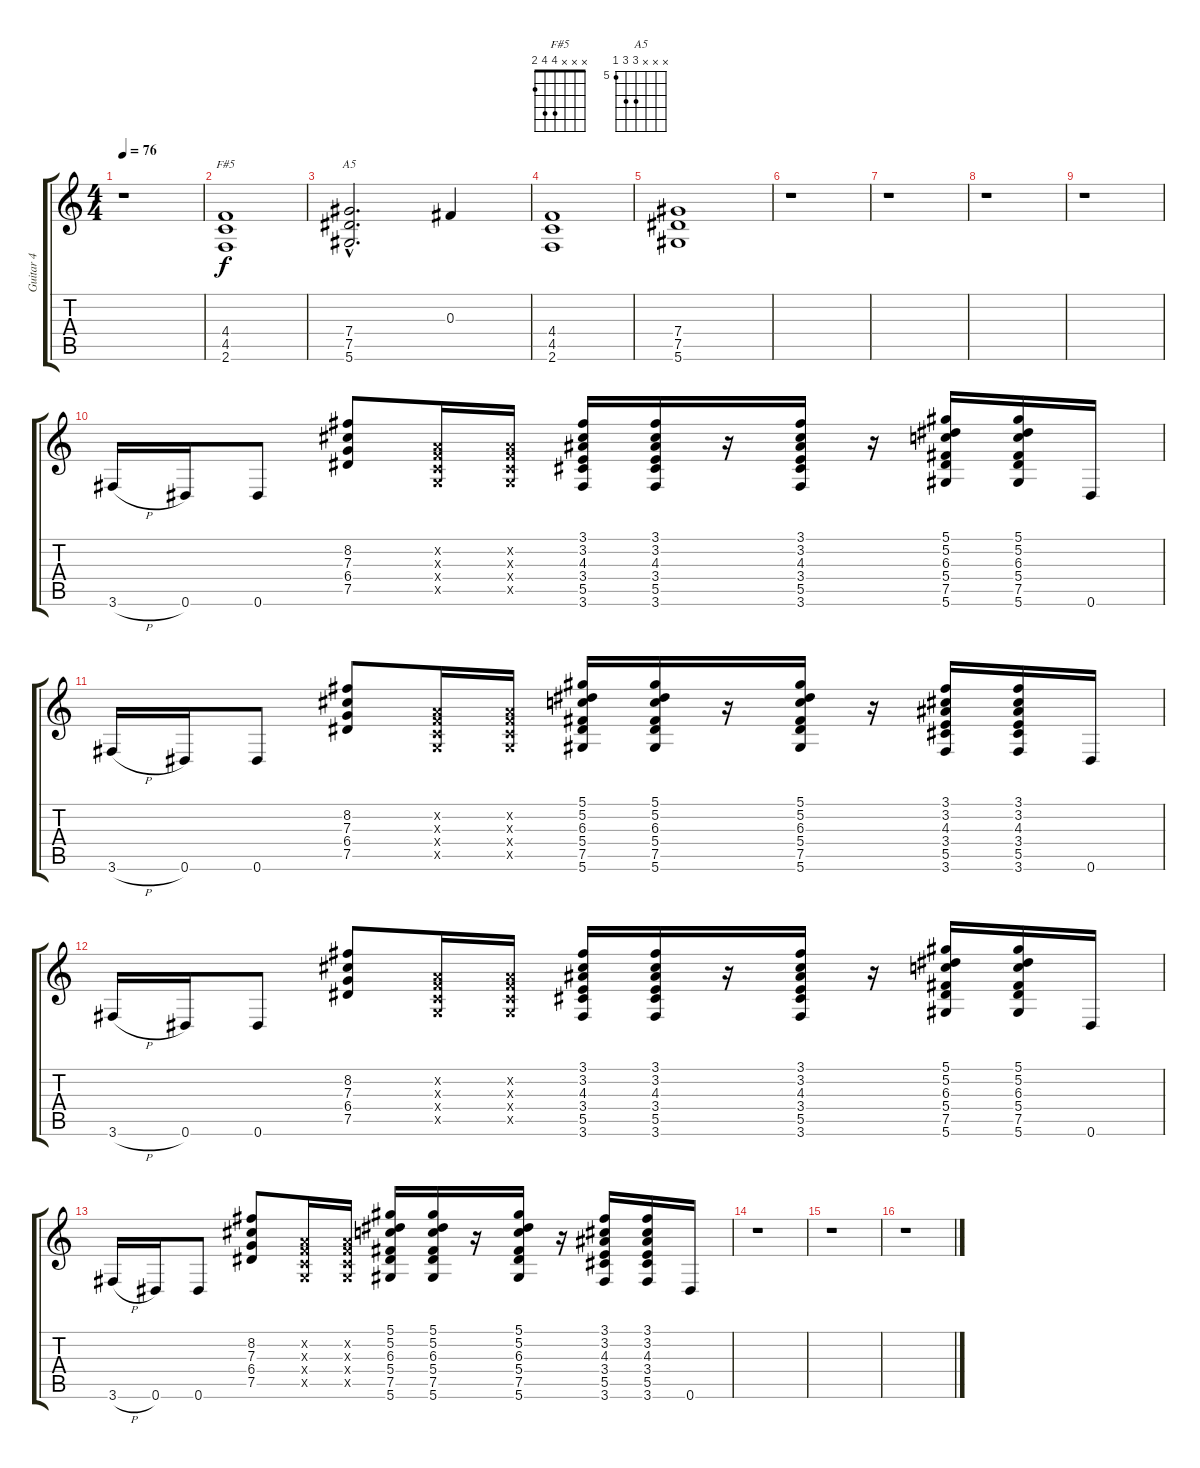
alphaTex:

\track ("Guitar 4" "Guitar 4") {instrument overdrivenguitar}
\staff {score tabs}
\tuning (Eb4 Bb3 Gb3 Db3 Ab2 Eb2) {hide}
\chord ("F#5" x x x 4 4 2)
\chord ("A5" x x x 7 7 5) {firstfret 5}
\ts (4 4)
\tempo 76
\clef g2
\ks c
r.1{dy f} |
(4.4 4.5 2.6).1{ch "F#5"} |
(7.4{hac} 7.5{hac} 5.6{hac}).2{d ch "A5"} 0.3.4 |
(4.4 4.5 2.6).1 |
(7.4 7.5 5.6).1 |
r.1 |
r.1 |
r.1 |
r.1 |
3.6{h}.16 0.6.16 0.6.8 (8.2 7.3 6.4 7.5).8 (-1.2{x} -1.3{x} -1.4{x} -1.5{x}).16 (-1.2{x} -1.3{x} -1.4{x} -1.5{x}).16 (3.1 3.2 4.3 3.4 5.5 3.6).16 (3.1 3.2 4.3 3.4 5.5 3.6).16 r.16 (3.1 3.2 4.3 3.4 5.5 3.6).16 r.16 (5.1 5.2 6.3 5.4 7.5 5.6).16 (5.1 5.2 6.3 5.4 7.5 5.6).16 0.6.16 |
3.6{h}.16 0.6.16 0.6.8 (8.2 7.3 6.4 7.5).8 (-1.2{x} -1.3{x} -1.4{x} -1.5{x}).16 (-1.2{x} -1.3{x} -1.4{x} -1.5{x}).16 (5.1 5.2 6.3 5.4 7.5 5.6).16 (5.1 5.2 6.3 5.4 7.5 5.6).16 r.16 (5.1 5.2 6.3 5.4 7.5 5.6).16 r.16 (3.1 3.2 4.3 3.4 5.5 3.6).16 (3.1 3.2 4.3 3.4 5.5 3.6).16 0.6.16 |
3.6{h}.16 0.6.16 0.6.8 (8.2 7.3 6.4 7.5).8 (-1.2{x} -1.3{x} -1.4{x} -1.5{x}).16 (-1.2{x} -1.3{x} -1.4{x} -1.5{x}).16 (3.1 3.2 4.3 3.4 5.5 3.6).16 (3.1 3.2 4.3 3.4 5.5 3.6).16 r.16 (3.1 3.2 4.3 3.4 5.5 3.6).16 r.16 (5.1 5.2 6.3 5.4 7.5 5.6).16 (5.1 5.2 6.3 5.4 7.5 5.6).16 0.6.16 |
3.6{h}.16 0.6.16 0.6.8 (8.2 7.3 6.4 7.5).8 (-1.2{x} -1.3{x} -1.4{x} -1.5{x}).16 (-1.2{x} -1.3{x} -1.4{x} -1.5{x}).16 (5.1 5.2 6.3 5.4 7.5 5.6).16 (5.1 5.2 6.3 5.4 7.5 5.6).16 r.16 (5.1 5.2 6.3 5.4 7.5 5.6).16 r.16 (3.1 3.2 4.3 3.4 5.5 3.6).16 (3.1 3.2 4.3 3.4 5.5 3.6).16 0.6.16 |
r.1 |
r.1 |
r.1
